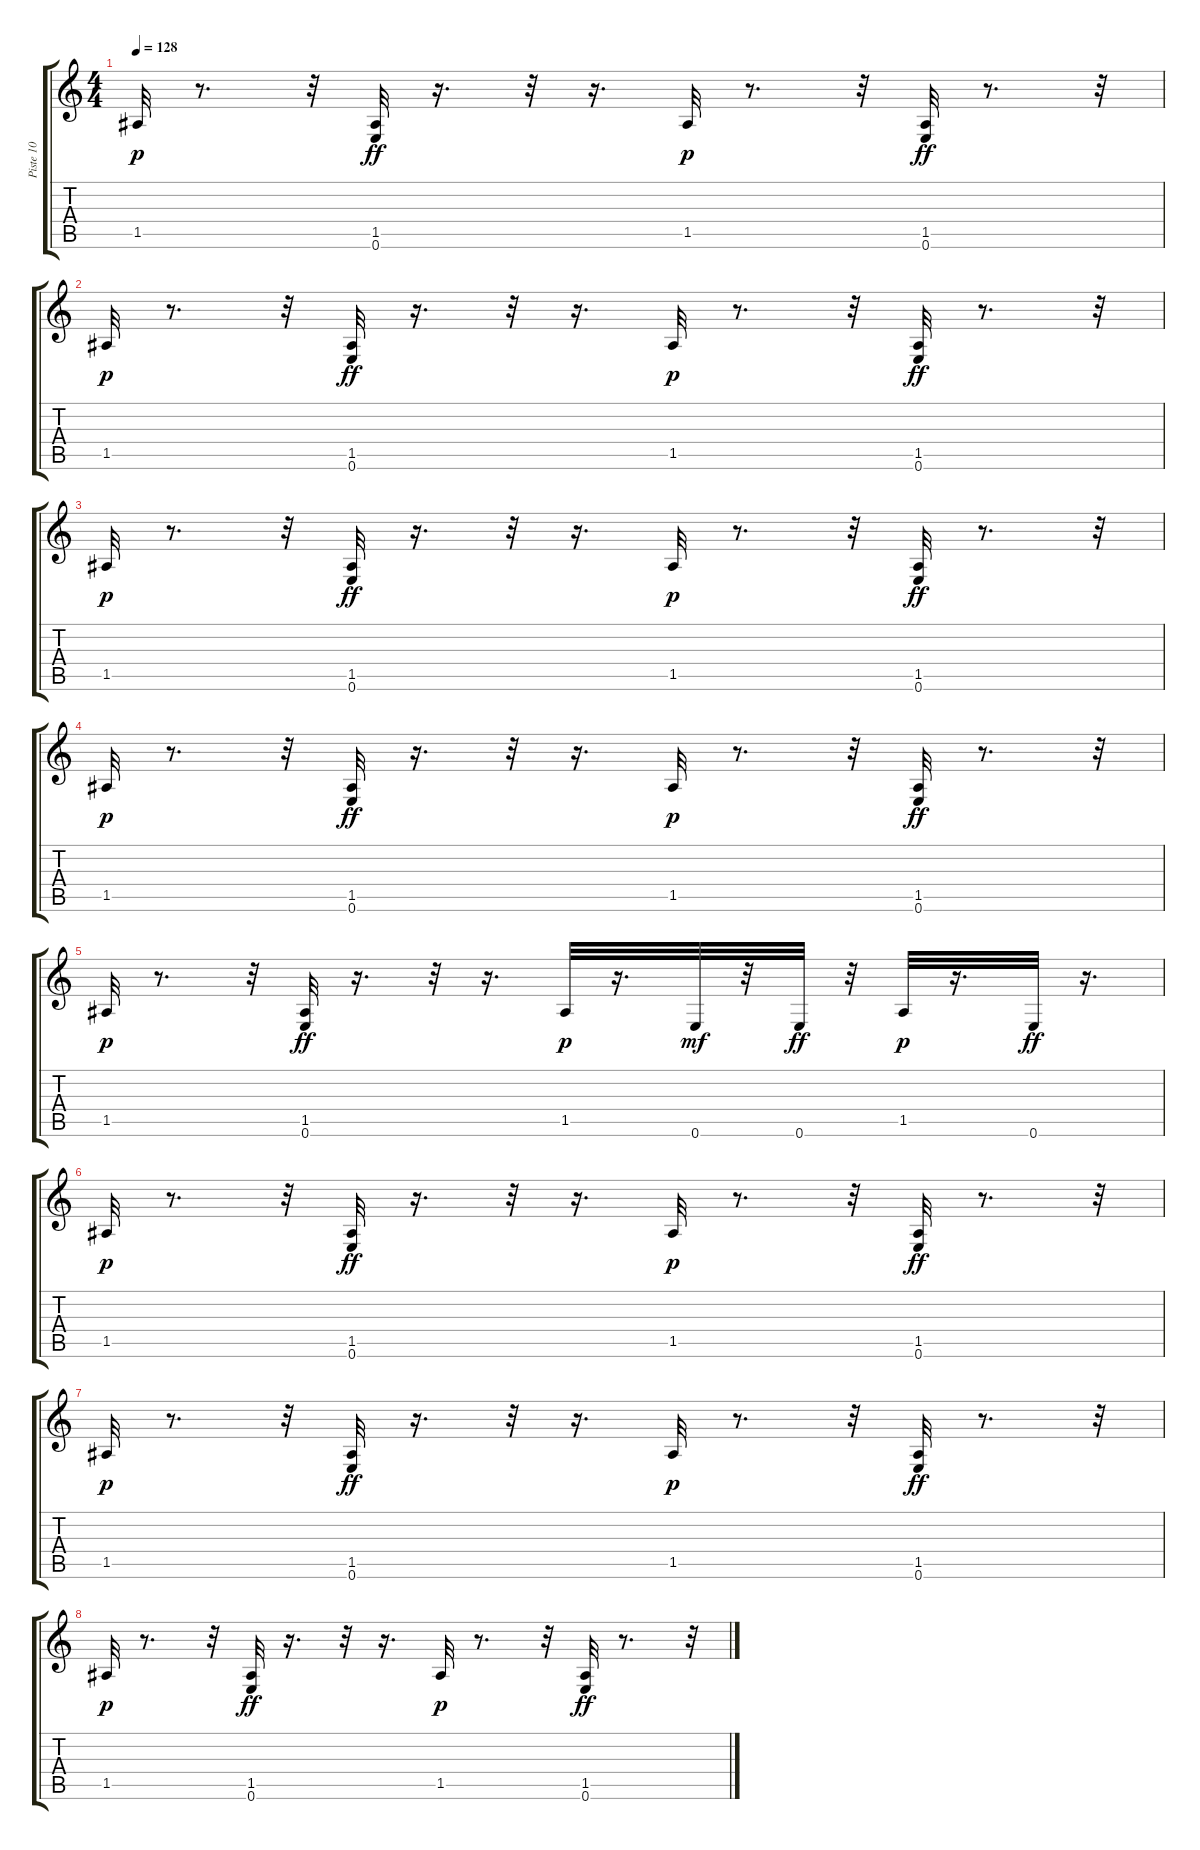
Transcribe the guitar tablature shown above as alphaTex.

\track ("Piste 10" "Piste 10") {instrument acousticguitarsteel}
\staff {score tabs}
\tuning (E4 B3 G3 D3 A2 E2) {hide}
\ts (4 4)
\tempo 128
\clef g2
\ks c
1.5.32{dy p} r.8{d} r.32 (1.5 0.6).32{dy ff} r.16{d} r.32 r.16{d} 1.5.32{dy p} r.8{d} r.32 (1.5 0.6).32{dy ff} r.8{d} r.32 |
1.5.32{dy p} r.8{d} r.32 (1.5 0.6).32{dy ff} r.16{d} r.32 r.16{d} 1.5.32{dy p} r.8{d} r.32 (1.5 0.6).32{dy ff} r.8{d} r.32 |
1.5.32{dy p} r.8{d} r.32 (1.5 0.6).32{dy ff} r.16{d} r.32 r.16{d} 1.5.32{dy p} r.8{d} r.32 (1.5 0.6).32{dy ff} r.8{d} r.32 |
1.5.32{dy p} r.8{d} r.32 (1.5 0.6).32{dy ff} r.16{d} r.32 r.16{d} 1.5.32{dy p} r.8{d} r.32 (1.5 0.6).32{dy ff} r.8{d} r.32 |
1.5.32{dy p} r.8{d} r.32 (1.5 0.6).32{dy ff} r.16{d} r.32 r.16{d} 1.5.32{dy p} r.16{d} 0.6.32{dy mf} r.32 0.6.32{dy ff} r.32 1.5.32{dy p} r.16{d} 0.6.32{dy ff} r.16{d} |
1.5.32{dy p} r.8{d} r.32 (1.5 0.6).32{dy ff} r.16{d} r.32 r.16{d} 1.5.32{dy p} r.8{d} r.32 (1.5 0.6).32{dy ff} r.8{d} r.32 |
1.5.32{dy p} r.8{d} r.32 (1.5 0.6).32{dy ff} r.16{d} r.32 r.16{d} 1.5.32{dy p} r.8{d} r.32 (1.5 0.6).32{dy ff} r.8{d} r.32 |
1.5.32{dy p} r.8{d} r.32 (1.5 0.6).32{dy ff} r.16{d} r.32 r.16{d} 1.5.32{dy p} r.8{d} r.32 (1.5 0.6).32{dy ff} r.8{d} r.32
